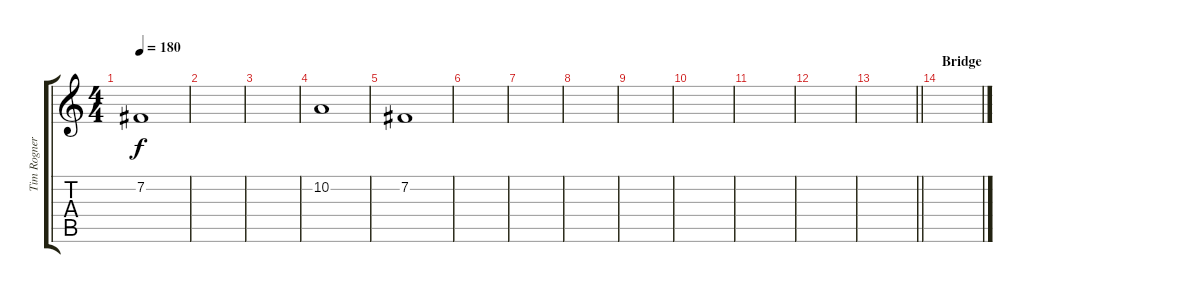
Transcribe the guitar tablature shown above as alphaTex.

\track ("Tim Rogner - Back Vocals" "Tim Rogner") {instrument tenorsax}
\staff {score tabs}
\tuning (E4 B3 G3 D3 A2 E2) {hide}
\ts (4 4)
\tempo 180
\clef g2
\ks c
7.2.1{dy f} |
|
|
10.2.1 |
7.2.1 |
|
|
|
|
|
|
|
\barLineRight lightlight
|
\section ("" "Bridge")
